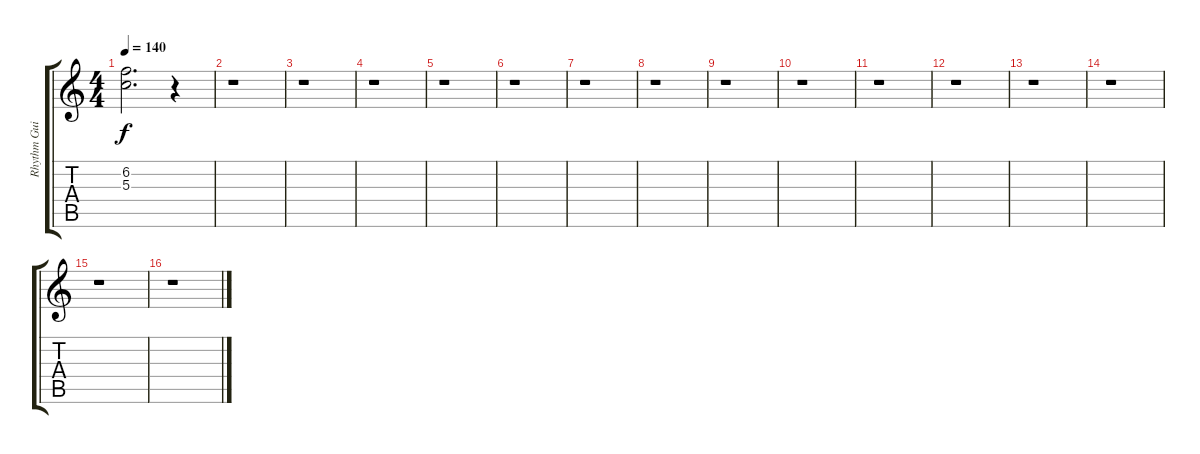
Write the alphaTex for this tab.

\track ("Rhythm Guitar (Clean)" "Rhythm Gui") {instrument electricguitarjazz}
\staff {score tabs}
\tuning (E4 B3 G3 D3 A2 E2) {hide}
\ts (4 4)
\tempo 140
\clef g2
\ks c
(6.2 5.3).2{d dy f} r.4 |
r.1 |
r.1 |
r.1 |
r.1 |
r.1 |
r.1 |
r.1 |
r.1 |
r.1 |
r.1 |
r.1 |
r.1 |
r.1 |
r.1 |
r.1
